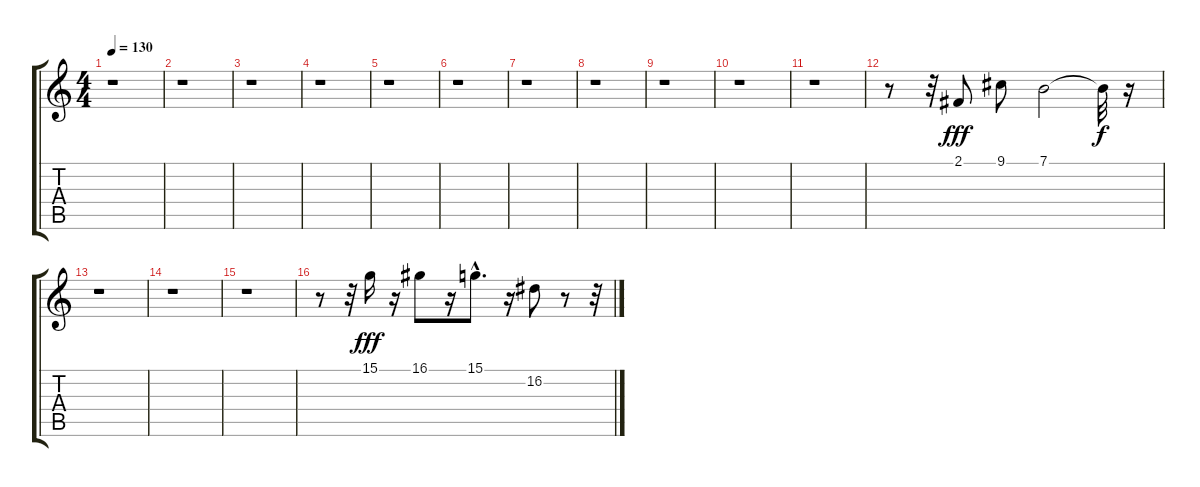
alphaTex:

\track "" {instrument acousticgrandpiano}
\staff {score tabs}
\tuning (E4 B3 G3 D3 A2 E2) {hide}
\ts (4 4)
\tempo 130
\clef g2
\ks c
r.1{dy f} |
r.1 |
r.1 |
r.1 |
r.1 |
r.1 |
r.1 |
r.1 |
r.1 |
r.1 |
r.1 |
r.8 r.32 2.1.8{dy fff volume 16 balance 10 instrument brasssection} 9.1.8 7.1.2 7.1{t}.32{dy f} r.16 |
r.1 |
r.1 |
r.1 |
r.8 r.32 15.1.16{dy fff volume 16 balance 11 instrument whistle} r.16 16.1.8 r.16 15.1{hac}.8{d} r.16 16.2.8 r.8 r.32
